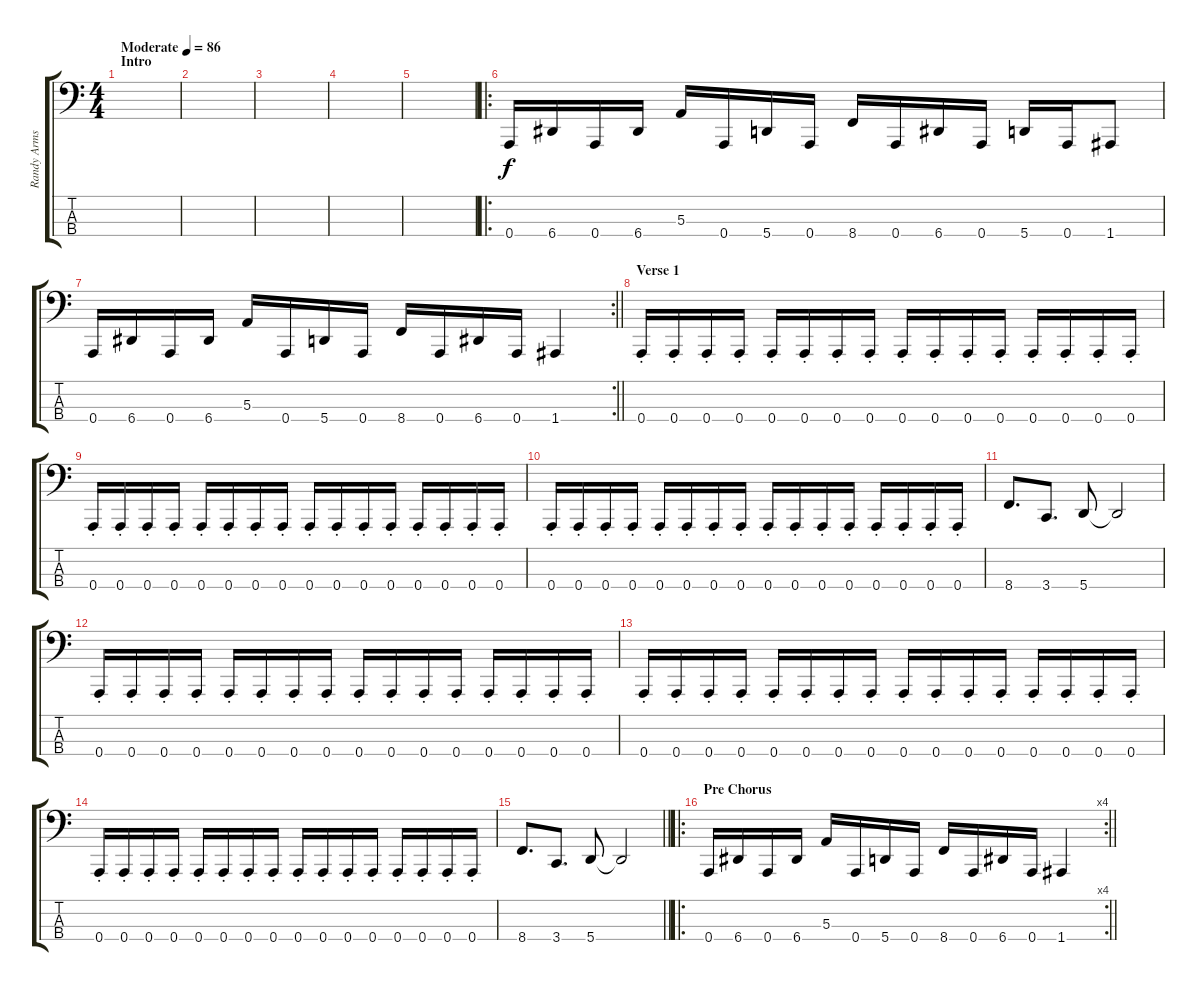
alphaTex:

\track ("Randy Armstrong" "Randy Arms") {instrument electricbassfinger}
\staff {score tabs}
\tuning (D2 A1 E1 A0) {hide}
\ts (4 4)
\section ("" "Intro")
\tempo (86 "Moderate")
\clef f4
\ks c
|
|
|
|
|
\ro
0.4.16 6.4.16 0.4.16 6.4.16 5.3.16 0.4.16 5.4.16 0.4.16 8.4.16 0.4.16 6.4.16 0.4.16 5.4.16 0.4.16 1.4.8 |
\rc 2
\barLineRight lightlight
0.4.16 6.4.16 0.4.16 6.4.16 5.3.16 0.4.16 5.4.16 0.4.16 8.4.16 0.4.16 6.4.16 0.4.16 1.4.4 |
\section ("" "Verse 1")
0.4{st}.16 0.4{st}.16 0.4{st}.16 0.4{st}.16 0.4{st}.16 0.4{st}.16 0.4{st}.16 0.4{st}.16 0.4{st}.16 0.4{st}.16 0.4{st}.16 0.4{st}.16 0.4{st}.16 0.4{st}.16 0.4{st}.16 0.4{st}.16 |
0.4{st}.16 0.4{st}.16 0.4{st}.16 0.4{st}.16 0.4{st}.16 0.4{st}.16 0.4{st}.16 0.4{st}.16 0.4{st}.16 0.4{st}.16 0.4{st}.16 0.4{st}.16 0.4{st}.16 0.4{st}.16 0.4{st}.16 0.4{st}.16 |
0.4{st}.16 0.4{st}.16 0.4{st}.16 0.4{st}.16 0.4{st}.16 0.4{st}.16 0.4{st}.16 0.4{st}.16 0.4{st}.16 0.4{st}.16 0.4{st}.16 0.4{st}.16 0.4{st}.16 0.4{st}.16 0.4{st}.16 0.4{st}.16 |
8.4.8{d} 3.4.8{d} 5.4.8 5.4{t}.2 |
0.4{st}.16 0.4{st}.16 0.4{st}.16 0.4{st}.16 0.4{st}.16 0.4{st}.16 0.4{st}.16 0.4{st}.16 0.4{st}.16 0.4{st}.16 0.4{st}.16 0.4{st}.16 0.4{st}.16 0.4{st}.16 0.4{st}.16 0.4{st}.16 |
0.4{st}.16 0.4{st}.16 0.4{st}.16 0.4{st}.16 0.4{st}.16 0.4{st}.16 0.4{st}.16 0.4{st}.16 0.4{st}.16 0.4{st}.16 0.4{st}.16 0.4{st}.16 0.4{st}.16 0.4{st}.16 0.4{st}.16 0.4{st}.16 |
0.4{st}.16 0.4{st}.16 0.4{st}.16 0.4{st}.16 0.4{st}.16 0.4{st}.16 0.4{st}.16 0.4{st}.16 0.4{st}.16 0.4{st}.16 0.4{st}.16 0.4{st}.16 0.4{st}.16 0.4{st}.16 0.4{st}.16 0.4{st}.16 |
\barLineRight lightlight
8.4.8{d} 3.4.8{d} 5.4.8 5.4{t}.2 |
\ro
\rc 4
\section ("" "Pre Chorus")
\barLineRight lightlight
0.4.16 6.4.16 0.4.16 6.4.16 5.3.16 0.4.16 5.4.16 0.4.16 8.4.16 0.4.16 6.4.16 0.4.16 1.4.4
